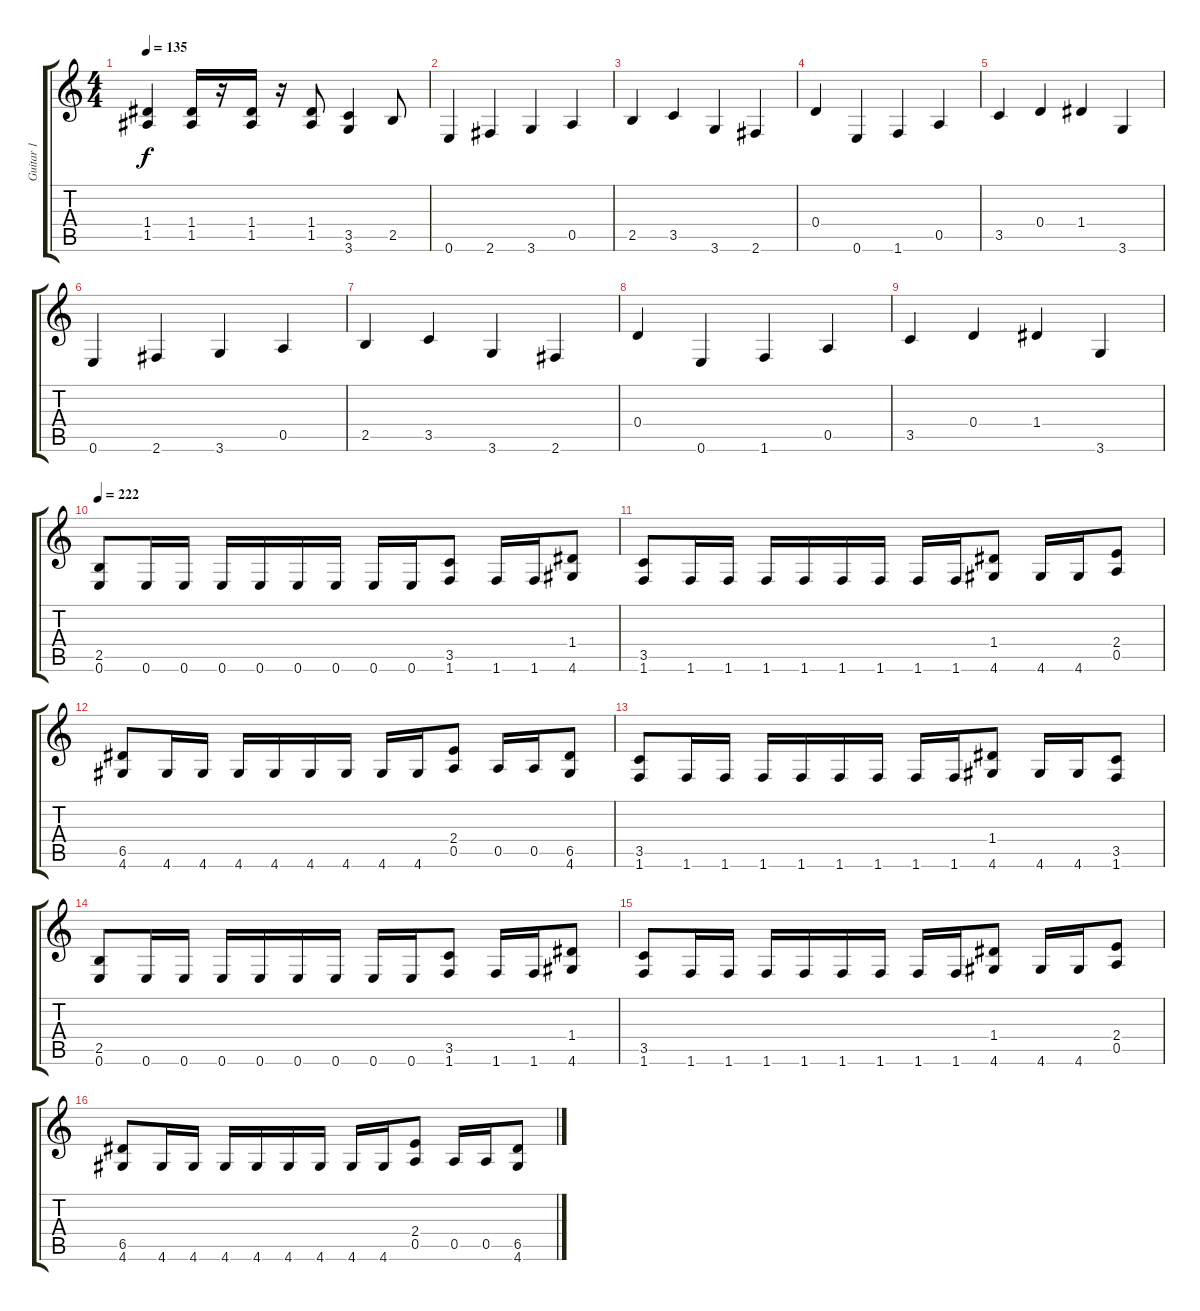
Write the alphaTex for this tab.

\track ("Guitar 1" "Guitar 1") {instrument overdrivenguitar}
\staff {score tabs}
\tuning (E4 B3 G3 D3 A2 E2) {hide}
\ts (4 4)
\tempo 135
\clef g2
\ks c
(1.4 1.5).4{dy f} (1.4 1.5).16 r.16 (1.4 1.5).16 r.16 (1.4 1.5).8 (3.5 3.6).4 2.5.8 |
0.6.4 2.6.4 3.6.4 0.5.4 |
2.5.4 3.5.4 3.6.4 2.6.4 |
0.4.4 0.6.4 1.6.4 0.5.4 |
3.5.4 0.4.4 1.4.4 3.6.4 |
0.6.4 2.6.4 3.6.4 0.5.4 |
2.5.4 3.5.4 3.6.4 2.6.4 |
0.4.4 0.6.4 1.6.4 0.5.4 |
3.5.4 0.4.4 1.4.4 3.6.4 |
\tempo 222
(2.5 0.6).8 0.6.16 0.6.16 0.6.16 0.6.16 0.6.16 0.6.16 0.6.16 0.6.16 (3.5 1.6).8 1.6.16 1.6.16 (1.4 4.6).8 |
(3.5 1.6).8 1.6.16 1.6.16 1.6.16 1.6.16 1.6.16 1.6.16 1.6.16 1.6.16 (1.4 4.6).8 4.6.16 4.6.16 (2.4 0.5).8 |
(6.5 4.6).8 4.6.16 4.6.16 4.6.16 4.6.16 4.6.16 4.6.16 4.6.16 4.6.16 (2.4 0.5).8 0.5.16 0.5.16 (6.5 4.6).8 |
(3.5 1.6).8 1.6.16 1.6.16 1.6.16 1.6.16 1.6.16 1.6.16 1.6.16 1.6.16 (1.4 4.6).8 4.6.16 4.6.16 (3.5 1.6).8 |
(2.5 0.6).8 0.6.16 0.6.16 0.6.16 0.6.16 0.6.16 0.6.16 0.6.16 0.6.16 (3.5 1.6).8 1.6.16 1.6.16 (1.4 4.6).8 |
(3.5 1.6).8 1.6.16 1.6.16 1.6.16 1.6.16 1.6.16 1.6.16 1.6.16 1.6.16 (1.4 4.6).8 4.6.16 4.6.16 (2.4 0.5).8 |
(6.5 4.6).8 4.6.16 4.6.16 4.6.16 4.6.16 4.6.16 4.6.16 4.6.16 4.6.16 (2.4 0.5).8 0.5.16 0.5.16 (6.5 4.6).8
